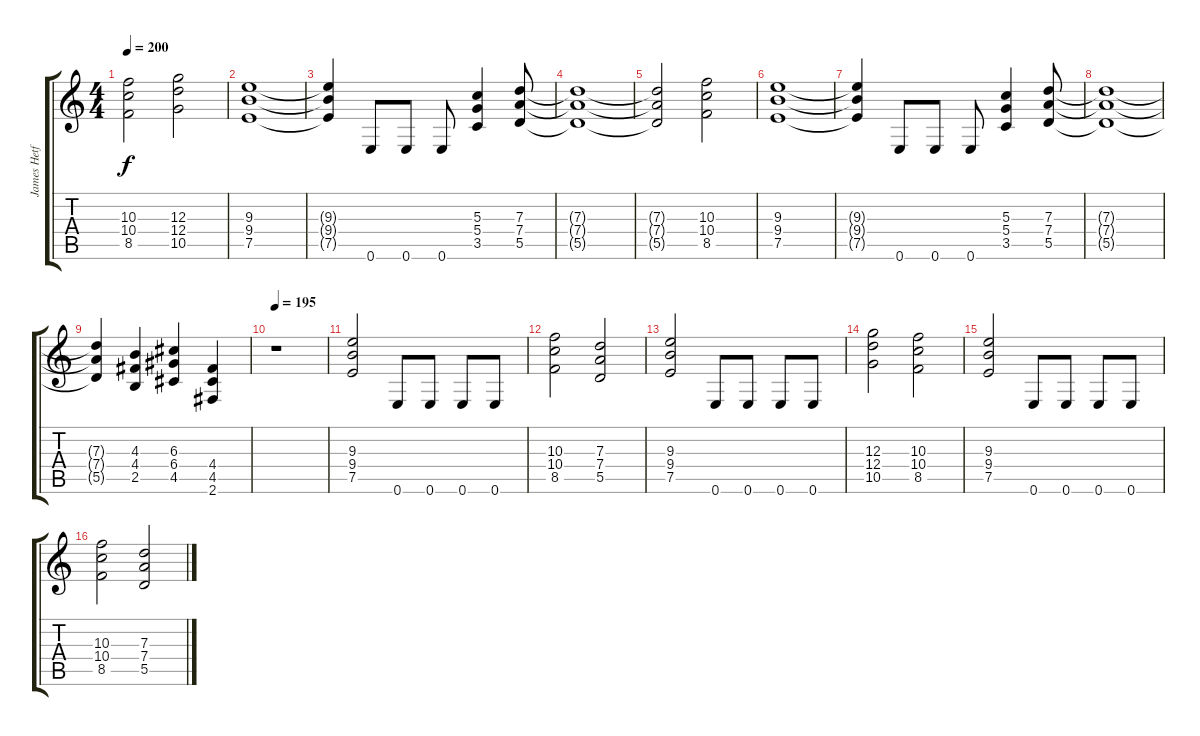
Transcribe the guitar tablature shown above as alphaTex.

\track ("James Hetfield (Guitar)" "James Hetf") {instrument distortionguitar}
\staff {score tabs}
\tuning (E4 B3 G3 D3 A2 E2) {hide}
\ts (4 4)
\tempo 200
\clef g2
\ks c
(10.3 10.4 8.5).2{dy f} (12.3 12.4 10.5).2 |
(9.3 9.4 7.5).1 |
(9.3{t} 9.4{t} 7.5{t}).4 0.6.8 0.6.8 0.6.8 (5.3 5.4 3.5).4 (7.3 7.4 5.5).8 |
(7.3{t} 7.4{t} 5.5{t}).1 |
(7.3{t} 7.4{t} 5.5{t}).2 (10.3 10.4 8.5).2 |
(9.3 9.4 7.5).1 |
(9.3{t} 9.4{t} 7.5{t}).4 0.6.8 0.6.8 0.6.8 (5.3 5.4 3.5).4 (7.3 7.4 5.5).8 |
(7.3{t} 7.4{t} 5.5{t}).1 |
(7.3{t} 7.4{t} 5.5{t}).4 (4.3 4.4 2.5).4 (6.3 6.4 4.5).4 (4.4 4.5 2.6).4 |
\tempo 195
r.1 |
(9.3 9.4 7.5).2 0.6.8 0.6.8 0.6.8 0.6.8 |
(10.3 10.4 8.5).2 (7.3 7.4 5.5).2 |
(9.3 9.4 7.5).2 0.6.8 0.6.8 0.6.8 0.6.8 |
(12.3 12.4 10.5).2 (10.3 10.4 8.5).2 |
(9.3 9.4 7.5).2 0.6.8 0.6.8 0.6.8 0.6.8 |
(10.3 10.4 8.5).2 (7.3 7.4 5.5).2
